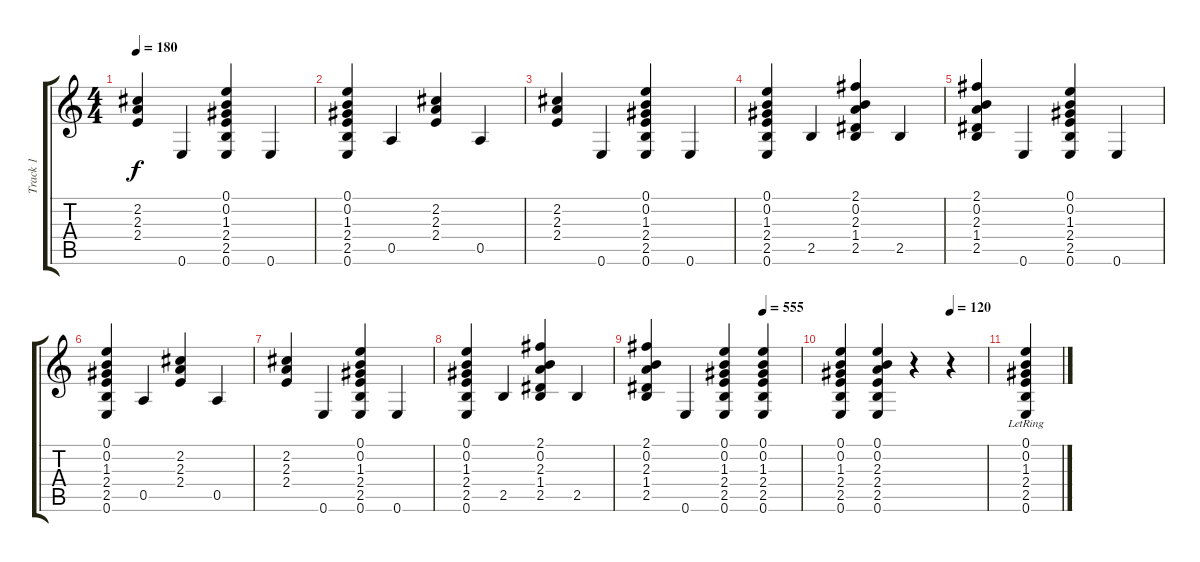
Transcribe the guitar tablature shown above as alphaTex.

\track ("Track 1" "Track 1") {instrument acousticguitarsteel}
\staff {score tabs}
\tuning (E4 B3 G3 D3 A2 E2) {hide}
\ts (4 4)
\tempo 180
\clef g2
\ks c
(2.2 2.3 2.4).4{dy f} 0.6.4 (0.1 0.2 1.3 2.4 2.5 0.6).4 0.6.4 |
(0.1 0.2 1.3 2.4 2.5 0.6).4 0.5.4 (2.2 2.3 2.4).4 0.5.4 |
(2.2 2.3 2.4).4 0.6.4 (0.1 0.2 1.3 2.4 2.5 0.6).4 0.6.4 |
(0.1 0.2 1.3 2.4 2.5 0.6).4 2.5.4 (2.1 0.2 2.3 1.4 2.5).4 2.5.4 |
(2.1 0.2 2.3 1.4 2.5).4 0.6.4 (0.1 0.2 1.3 2.4 2.5 0.6).4 0.6.4 |
(0.1 0.2 1.3 2.4 2.5 0.6).4 0.5.4 (2.2 2.3 2.4).4 0.5.4 |
(2.2 2.3 2.4).4 0.6.4 (0.1 0.2 1.3 2.4 2.5 0.6).4 0.6.4 |
(0.1 0.2 1.3 2.4 2.5 0.6).4 2.5.4 (2.1 0.2 2.3 1.4 2.5).4 2.5.4 |
\tempo (555 0.75)
(2.1 0.2 2.3 1.4 2.5).4 0.6.4 (0.1 0.2 1.3 2.4 2.5 0.6).4 (0.1 0.2 1.3 2.4 2.5 0.6).4 |
\tempo (120 0.75)
(0.1 0.2 1.3 2.4 2.5 0.6).4 (0.1 0.2 2.3 2.4 2.5 0.6).4 r.4 r.4 |
(0.1{lr} 0.2 1.3 2.4 2.5 0.6).4
